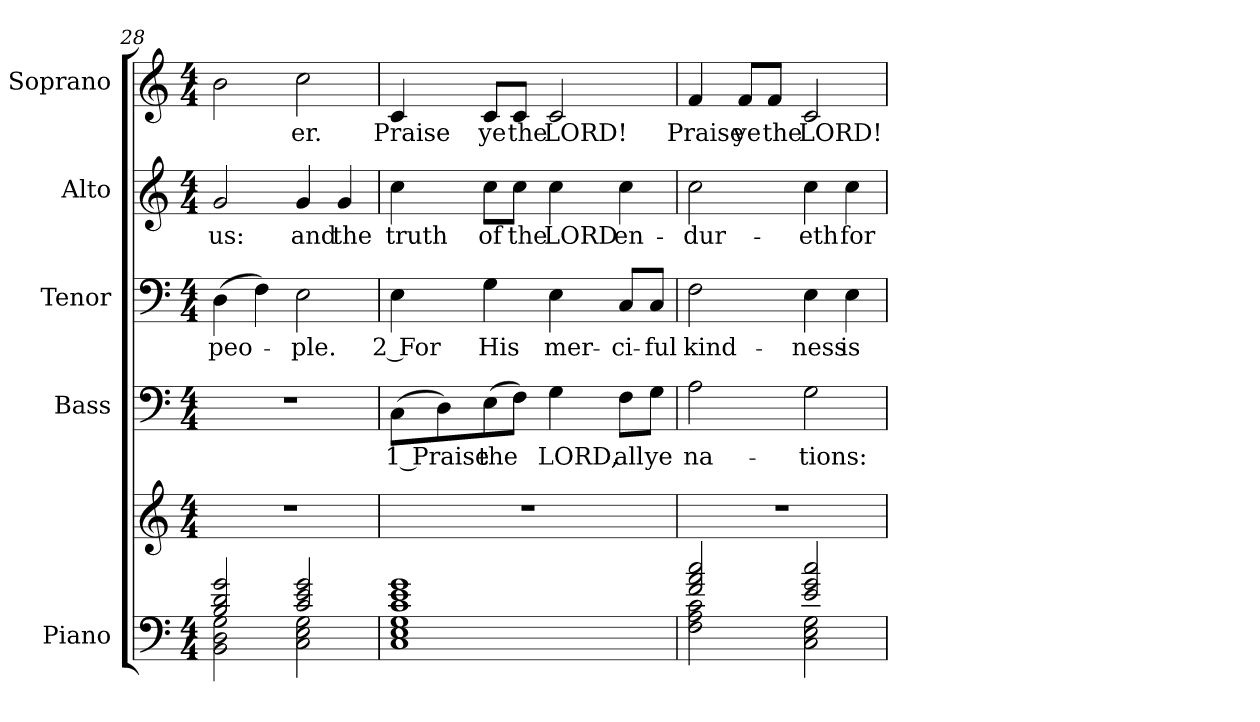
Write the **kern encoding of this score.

**kern	**kern	**kern	**text	**kern	**text	**kern	**text	**kern	**text
*part5	*part5	*part4	*part4	*part3	*part3	*part2	*part2	*part1	*part1
*staff6	*staff5	*staff4	*staff4	*staff3	*staff3	*staff2	*staff2	*staff1	*staff1
*I"Piano	*	*I"Bass	*	*I"Tenor	*	*I"Alto	*	*I"Soprano	*
*I'Pno.	*	*I'B.	*	*I'T.	*	*I'A.	*	*I'S.	*
*clefF4	*clefG2	*clefF4	*	*clefF4	*	*clefG2	*	*clefG2	*
*k[]	*k[]	*k[]	*	*k[]	*	*k[]	*	*k[]	*
*M4/4	*M4/4	*M4/4	*	*M4/4	*	*M4/4	*	*M4/4	*
=28	=28	=28	=28	=28	=28	=28	=28	=28	=28
*^	*	*	*	*	*	*	*	*	*
!	!	!	!	!	!	!LO:LY:b:color=#000000	!	!	!	!
!	!	!	!	!	!	!	!	!LO:LY:b:color=#000000	!	!
2Bi/ 2di 2gi	2BBi\ 2Di 2Gi	1r	1r	.	(4Di\	peo-	2gi/	us:	2bi\	.
.	.	.	.	.	4Fi\)	.	.	.	.	.
!	!	!	!	!	!	!LO:LY:b:color=#000000	!	!	!	!
!	!	!	!	!	!	!	!	!LO:LY:b:color=#000000	!	!
!	!	!	!	!	!	!	!	!	!	!LO:LY:b:color=#000000
2ci/ 2ei 2gi	2Ci\ 2Ei 2Gi	.	.	.	2Ei\	-ple.	4gi/	and	2cci\	-er.
!	!	!	!	!	!	!	!	!LO:LY:b:color=#000000	!	!
.	.	.	.	.	.	.	4gi/	the	.	.
!!LO:PB:g=z
=29	=29	=29	=29	=29	=29	=29	=29	=29	=29	=29
!	!	!	!	!LO:LY:b:color=#000000	!	!	!	!	!	!
!	!	!	!	!	!	!LO:LY:b:color=#000000	!	!	!	!
!	!	!	!	!	!	!	!	!LO:LY:b:color=#000000	!	!
!	!	!	!	!	!	!	!	!	!	!LO:LY:b:color=#000000
1ci 1ei 1gi	1Ci 1Ei 1Gi	1r	(8Ci\L	1 Praise	4Ei\	2 For	4cci\	truth	4ci/	Praise
.	.	.	8Di\)	.	.	.	.	.	.	.
!	!	!	!	!LO:LY:b:color=#000000	!	!	!	!	!	!
!	!	!	!	!	!	!LO:LY:b:color=#000000	!	!	!	!
!	!	!	!	!	!	!	!	!LO:LY:b:color=#000000	!	!
!	!	!	!	!	!	!	!	!	!	!LO:LY:b:color=#000000
.	.	.	(8Ei\	the	4Gi\	His	8cci\L	of	8ci/L	ye
!	!	!	!	!	!	!	!	!LO:LY:b:color=#000000	!	!
!	!	!	!	!	!	!	!	!	!	!LO:LY:b:color=#000000
.	.	.	8Fi\J)	.	.	.	8cci\J	the	8ci/J	the
!	!	!	!	!LO:LY:b:color=#000000	!	!	!	!	!	!
!	!	!	!	!	!	!LO:LY:b:color=#000000	!	!	!	!
!	!	!	!	!	!	!	!	!LO:LY:b:color=#000000	!	!
!	!	!	!	!	!	!	!	!	!	!LO:LY:b:color=#000000
.	.	.	4Gi\	LORD,	4Ei\	mer-	4cci\	LORD	2ci/	LORD!
!	!	!	!	!LO:LY:b:color=#000000	!	!	!	!	!	!
!	!	!	!	!	!	!LO:LY:b:color=#000000	!	!	!	!
!	!	!	!	!	!	!	!	!LO:LY:b:color=#000000	!	!
.	.	.	8Fi\L	all	8Ci/L	-ci-	4cci\	en-	.	.
!	!	!	!	!LO:LY:b:color=#000000	!	!	!	!	!	!
!	!	!	!	!	!	!LO:LY:b:color=#000000	!	!	!	!
.	.	.	8Gi\J	ye	8Ci/J	-ful	.	.	.	.
=30	=30	=30	=30	=30	=30	=30	=30	=30	=30	=30
!	!	!	!	!LO:LY:b:color=#000000	!	!	!	!	!	!
!	!	!	!	!	!	!LO:LY:b:color=#000000	!	!	!	!
!	!	!	!	!	!	!	!	!LO:LY:b:color=#000000	!	!
!	!	!	!	!	!	!	!	!	!	!LO:LY:b:color=#000000
2fi/ 2ai 2cci	2Fi\ 2Ai 2ci	1r	2Ai\	na-	2Fi\	kind-	2cci\	-dur-	4fi/	Praise
!	!	!	!	!	!	!	!	!	!	!LO:LY:b:color=#000000
.	.	.	.	.	.	.	.	.	8fi/L	ye
!	!	!	!	!	!	!	!	!	!	!LO:LY:b:color=#000000
.	.	.	.	.	.	.	.	.	8fi/J	the
!	!	!	!	!LO:LY:b:color=#000000	!	!	!	!	!	!
!	!	!	!	!	!	!LO:LY:b:color=#000000	!	!	!	!
!	!	!	!	!	!	!	!	!LO:LY:b:color=#000000	!	!
!	!	!	!	!	!	!	!	!	!	!LO:LY:b:color=#000000
2ei/ 2gi 2cci	2Ci\ 2Ei 2Gi	.	2Gi\	-tions:	4Ei\	-ness	4cci\	-eth	2ci/	LORD!
!	!	!	!	!	!	!LO:LY:b:color=#000000	!	!	!	!
!	!	!	!	!	!	!	!	!LO:LY:b:color=#000000	!	!
.	.	.	.	.	4Ei\	is	4cci\	for	.	.
*v	*v	*	*	*	*	*	*	*	*	*
=	=	=	=	=	=	=	=	=	=
*-	*-	*-	*-	*-	*-	*-	*-	*-	*-
